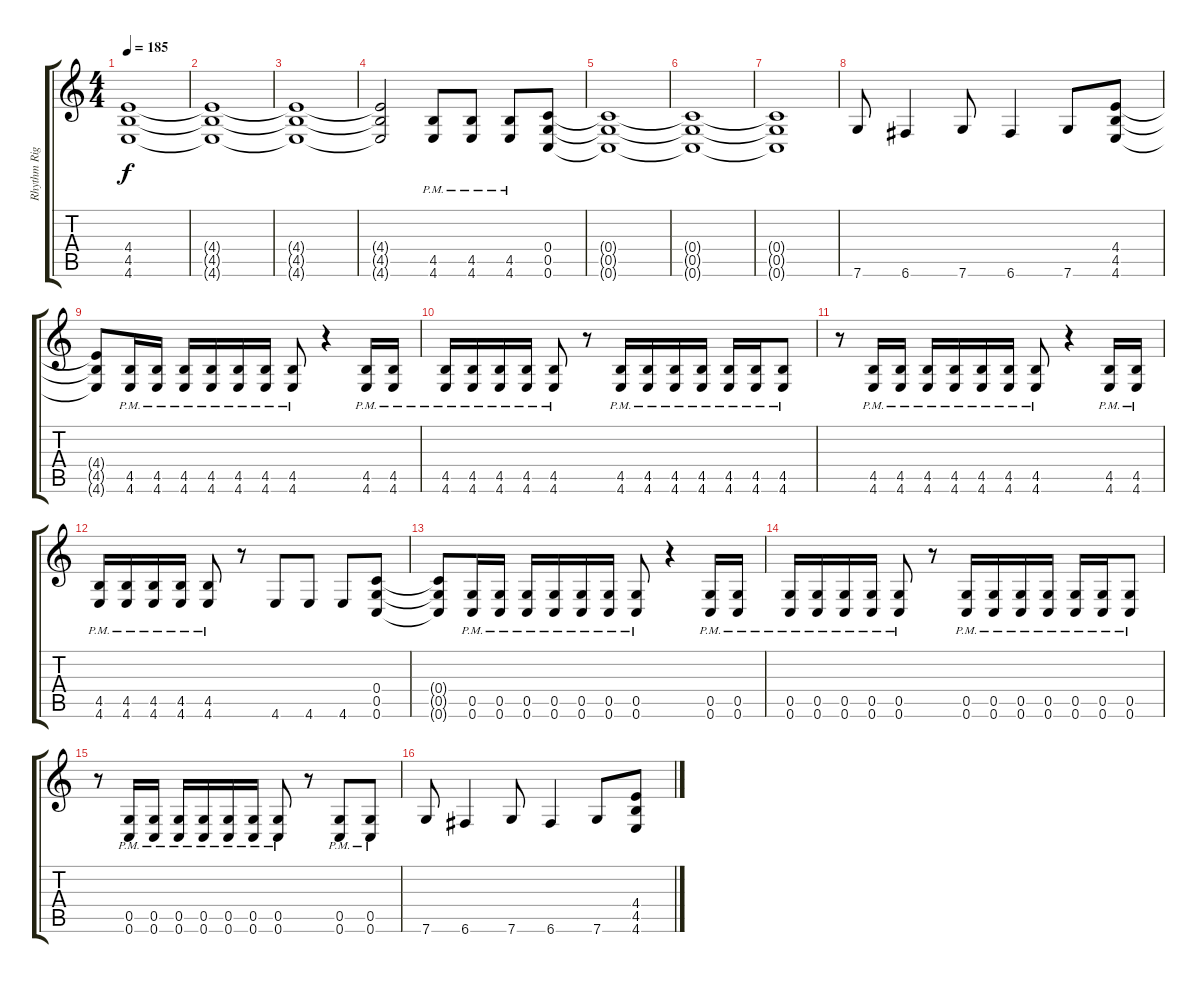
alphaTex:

\track ("Rhythm Right" "Rhythm Rig") {instrument distortionguitar}
\staff {score tabs}
\tuning (D4 A3 F3 C3 G2 C2) {hide}
\ts (4 4)
\tempo 185
\clef g2
\ks c
(4.4{t} 4.5{t} 4.6{t}).1{dy f} |
(4.4{t} 4.5{t} 4.6{t}).1 |
(4.4{t} 4.5{t} 4.6{t}).1 |
(4.4{t} 4.5{t} 4.6{t}).2 (4.5{pm} 4.6{pm}).8 (4.5{pm} 4.6{pm}).8 (4.5{pm} 4.6{pm}).8 (0.4 0.5 0.6).8 |
(0.4{t} 0.5{t} 0.6{t}).1 |
(0.4{t} 0.5{t} 0.6{t}).1 |
(0.4{t} 0.5{t} 0.6{t}).1 |
7.6.8 6.6.4 7.6.8 6.6.4 7.6.8 (4.4 4.5 4.6).8 |
(4.4{t} 4.5{t} 4.6{t}).8 (4.5{pm} 4.6{pm}).16 (4.5{pm} 4.6{pm}).16 (4.5{pm} 4.6{pm}).16 (4.5{pm} 4.6{pm}).16 (4.5{pm} 4.6{pm}).16 (4.5{pm} 4.6{pm}).16 (4.5{pm} 4.6{pm}).8 r.4 (4.5{pm} 4.6{pm}).16 (4.5{pm} 4.6{pm}).16 |
(4.5{pm} 4.6{pm}).16 (4.5{pm} 4.6{pm}).16 (4.5{pm} 4.6{pm}).16 (4.5{pm} 4.6{pm}).16 (4.5{pm} 4.6{pm}).8 r.8 (4.5{pm} 4.6{pm}).16 (4.5{pm} 4.6{pm}).16 (4.5{pm} 4.6{pm}).16 (4.5{pm} 4.6{pm}).16 (4.5{pm} 4.6{pm}).16 (4.5{pm} 4.6{pm}).16 (4.5{pm} 4.6{pm}).8 |
r.8 (4.5{pm} 4.6{pm}).16 (4.5{pm} 4.6{pm}).16 (4.5{pm} 4.6{pm}).16 (4.5{pm} 4.6{pm}).16 (4.5{pm} 4.6{pm}).16 (4.5{pm} 4.6{pm}).16 (4.5{pm} 4.6{pm}).8 r.4 (4.5{pm} 4.6{pm}).16 (4.5{pm} 4.6{pm}).16 |
(4.5{pm} 4.6{pm}).16 (4.5{pm} 4.6{pm}).16 (4.5{pm} 4.6{pm}).16 (4.5{pm} 4.6{pm}).16 (4.5{pm} 4.6{pm}).8 r.8 4.6.8 4.6.8 4.6.8 (0.4 0.5 0.6).8 |
(0.4{t} 0.5{t} 0.6{t}).8 (0.5{pm} 0.6{pm}).16 (0.5{pm} 0.6{pm}).16 (0.5{pm} 0.6{pm}).16 (0.5{pm} 0.6{pm}).16 (0.5{pm} 0.6{pm}).16 (0.5{pm} 0.6{pm}).16 (0.5{pm} 0.6{pm}).8 r.4 (0.5{pm} 0.6{pm}).16 (0.5{pm} 0.6{pm}).16 |
(0.5{pm} 0.6{pm}).16 (0.5{pm} 0.6{pm}).16 (0.5{pm} 0.6{pm}).16 (0.5{pm} 0.6{pm}).16 (0.5{pm} 0.6{pm}).8 r.8 (0.5{pm} 0.6{pm}).16 (0.5{pm} 0.6{pm}).16 (0.5{pm} 0.6{pm}).16 (0.5{pm} 0.6{pm}).16 (0.5{pm} 0.6{pm}).16 (0.5{pm} 0.6{pm}).16 (0.5{pm} 0.6{pm}).8 |
r.8 (0.5{pm} 0.6{pm}).16 (0.5{pm} 0.6{pm}).16 (0.5{pm} 0.6{pm}).16 (0.5{pm} 0.6{pm}).16 (0.5{pm} 0.6{pm}).16 (0.5{pm} 0.6{pm}).16 (0.5{pm} 0.6{pm}).8 r.8 (0.5{pm} 0.6{pm}).8 (0.5{pm} 0.6{pm}).8 |
7.6.8 6.6.4 7.6.8 6.6.4 7.6.8 (4.4 4.5 4.6).8
